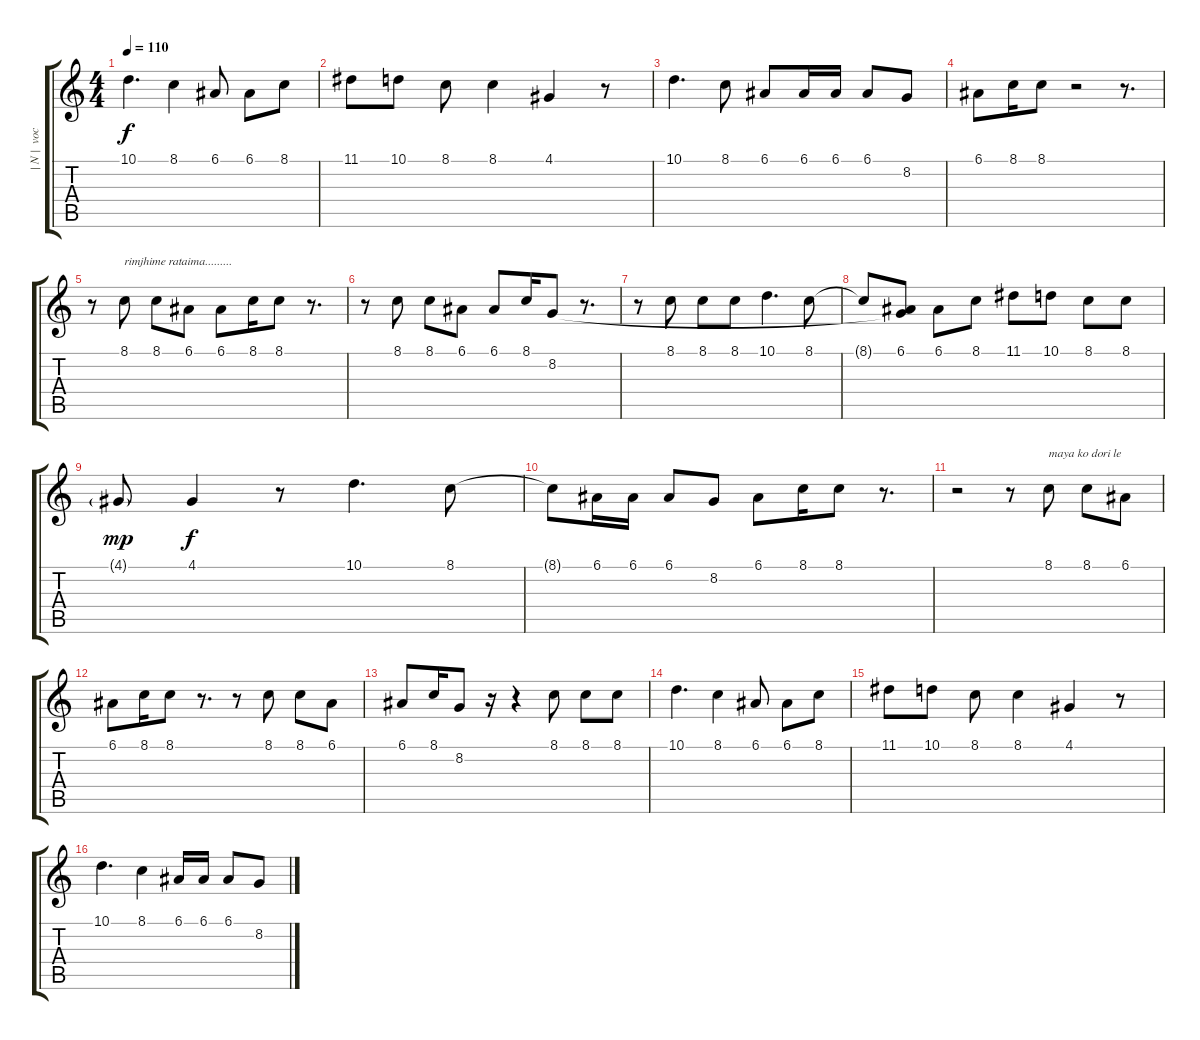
\track ("| N |  vocal - deepak bajracharya" "| N |  voc") {instrument choiraahs}
\staff {score tabs}
\tuning (E4 B3 G3 D3 A2 E2) {hide}
\ts (4 4)
\tempo 110
\clef g2
\ks c
10.1.4{d dy f} 8.1.4 6.1.8 6.1.8 8.1.8 |
11.1.8 10.1.8 8.1.8 8.1.4 4.1.4 r.8 |
10.1.4{d} 8.1.8 6.1.8 6.1.16 6.1.16 6.1.8 8.2.8 |
6.1.8 8.1.16 8.1.8 r.2 r.8{d} |
r.8 8.1.8{txt "rimjhime rataima........."} 8.1.8 6.1.8 6.1.8 8.1.16 8.1.8 r.8{d} |
r.8 8.1.8 8.1.8 6.1.8 6.1.8 8.1.16 8.2.8 r.8{d} |
r.8 8.1.8 8.1.8 8.1.8 10.1.4{d} 8.1.8 |
8.1{t}.8 (6.1 8.2{t}).8 6.1.8 8.1.8 11.1.8 10.1.8 8.1.8 8.1.8 |
4.1{g}.8{dy mp} 4.1.4{dy f} r.8 10.1.4{d} 8.1.8 |
8.1{t}.8 6.1.16 6.1.16 6.1.8 8.2.8 6.1.8 8.1.16 8.1.8 r.8{d} |
r.2 r.8 8.1.8{txt "maya ko dori le"} 8.1.8 6.1.8 |
6.1.8 8.1.16 8.1.8 r.8{d} r.8 8.1.8 8.1.8 6.1.8 |
6.1.8 8.1.16 8.2.8 r.16 r.4 8.1.8 8.1.8 8.1.8 |
10.1.4{d} 8.1.4 6.1.8 6.1.8 8.1.8 |
11.1.8 10.1.8 8.1.8 8.1.4 4.1.4 r.8 |
10.1.4{d} 8.1.4 6.1.16 6.1.16 6.1.8 8.2.8
